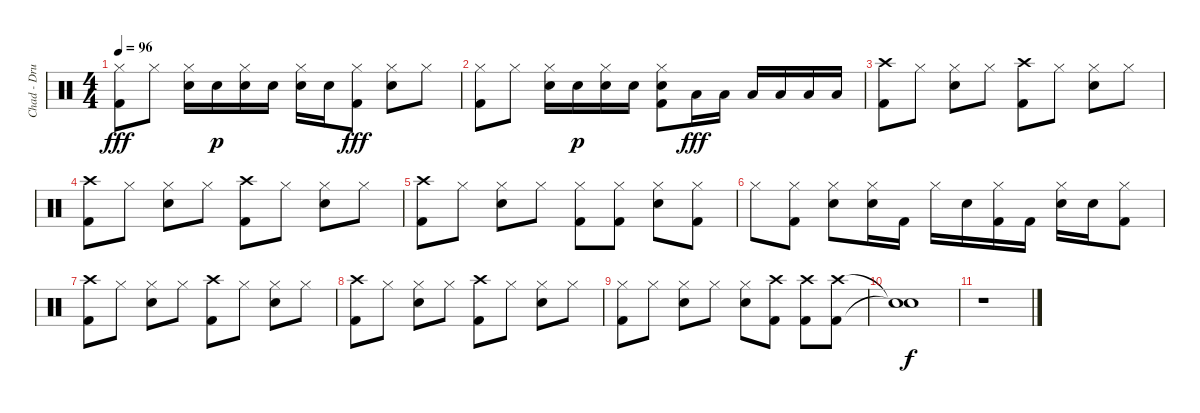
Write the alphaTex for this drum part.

\track ("Chad - Drums" "Chad - Dru") {instrument percussion}
\staff {score}
\articulation defaults
\ts (4 4)
\tempo 96
\clef neutral
\ks c
("Hi-Hat (closed)" "Kick (hit) 2").8{dy fff} "Hi-Hat (closed)".8 ("Hi-Hat (closed)" "Snare (hit) 2").16 "Snare (hit) 2".16{dy p} ("Hi-Hat (closed)" "Snare (hit) 2").16 "Snare (hit) 2".16 ("Hi-Hat (closed)" "Snare (hit) 2").16 "Snare (hit) 2".16 ("Hi-Hat (closed)" "Kick (hit) 2").8{dy fff} ("Hi-Hat (closed)" "Snare (hit) 2").8 "Hi-Hat (closed)".8 |
("Hi-Hat (closed)" "Kick (hit) 2").8 "Hi-Hat (closed)".8 ("Hi-Hat (closed)" "Snare (hit) 2").16 "Snare (hit) 2".16{dy p} ("Hi-Hat (closed)" "Snare (hit) 2").16 "Snare (hit) 2".16 ("Hi-Hat (closed)" "Snare (hit) 2" "Kick (hit) 2").8 "Low Floor Tom (hit)".16{dy fff} "Low Floor Tom (hit)".16 "Low Floor Tom (hit)".16 "Low Floor Tom (hit)".16 "Low Floor Tom (hit)".16 "Low Floor Tom (hit)".16 |
("Crash high (hit)" "Kick (hit) 2").8 "Hi-Hat (closed)".8 ("Hi-Hat (closed)" "Snare (hit) 2").8 "Hi-Hat (closed)".8 ("Crash high (hit)" "Kick (hit) 2").8 "Hi-Hat (closed)".8 ("Hi-Hat (closed)" "Snare (hit) 2").8 "Hi-Hat (closed)".8 |
("Crash high (hit)" "Kick (hit) 2").8 "Hi-Hat (closed)".8 ("Hi-Hat (closed)" "Snare (hit) 2").8 "Hi-Hat (closed)".8 ("Crash high (hit)" "Kick (hit) 2").8 "Hi-Hat (closed)".8 ("Hi-Hat (closed)" "Snare (hit) 2").8 "Hi-Hat (closed)".8 |
("Crash high (hit)" "Kick (hit) 2").8 "Hi-Hat (closed)".8 ("Hi-Hat (closed)" "Snare (hit) 2").8 "Hi-Hat (closed)".8 ("Hi-Hat (closed)" "Kick (hit) 2").8 ("Hi-Hat (closed)" "Kick (hit) 2").8 ("Hi-Hat (closed)" "Snare (hit) 2").8 ("Hi-Hat (closed)" "Kick (hit) 2").8 |
"Hi-Hat (closed)".8 ("Hi-Hat (closed)" "Kick (hit) 2").8 ("Hi-Hat (closed)" "Snare (hit) 2").8 ("Hi-Hat (closed)" "Snare (hit) 2").16 "Kick (hit) 2".16 "Hi-Hat (closed)".16 "Snare (hit) 2".16 ("Hi-Hat (closed)" "Kick (hit) 2").16 "Kick (hit) 2".16 ("Hi-Hat (closed)" "Snare (hit) 2").16 "Snare (hit) 2".16 ("Hi-Hat (closed)" "Kick (hit) 2").8 |
("Crash high (hit)" "Kick (hit) 2").8 "Hi-Hat (closed)".8 ("Hi-Hat (closed)" "Snare (hit) 2").8 "Hi-Hat (closed)".8 ("Crash high (hit)" "Kick (hit) 2").8 "Hi-Hat (closed)".8 ("Hi-Hat (closed)" "Snare (hit) 2").8 "Hi-Hat (closed)".8 |
("Crash high (hit)" "Kick (hit) 2").8 "Hi-Hat (closed)".8 ("Hi-Hat (closed)" "Snare (hit) 2").8 "Hi-Hat (closed)".8 ("Crash high (hit)" "Kick (hit) 2").8 "Hi-Hat (closed)".8 ("Hi-Hat (closed)" "Snare (hit) 2").8 "Hi-Hat (closed)".8 |
("Hi-Hat (closed)" "Kick (hit) 2").8 "Hi-Hat (closed)".8 ("Hi-Hat (closed)" "Snare (hit) 2").8 "Hi-Hat (closed)".8 ("Hi-Hat (closed)" "Snare (hit) 2").8 ("Crash high (hit)" "Kick (hit) 2").8 ("Crash high (hit)" "Kick (hit) 2").8 ("Crash high (hit)" "Kick (hit) 2").8 |
("Snare (hit)"{t} "Snare (hit)"{t}).1{dy f} |
r.1
